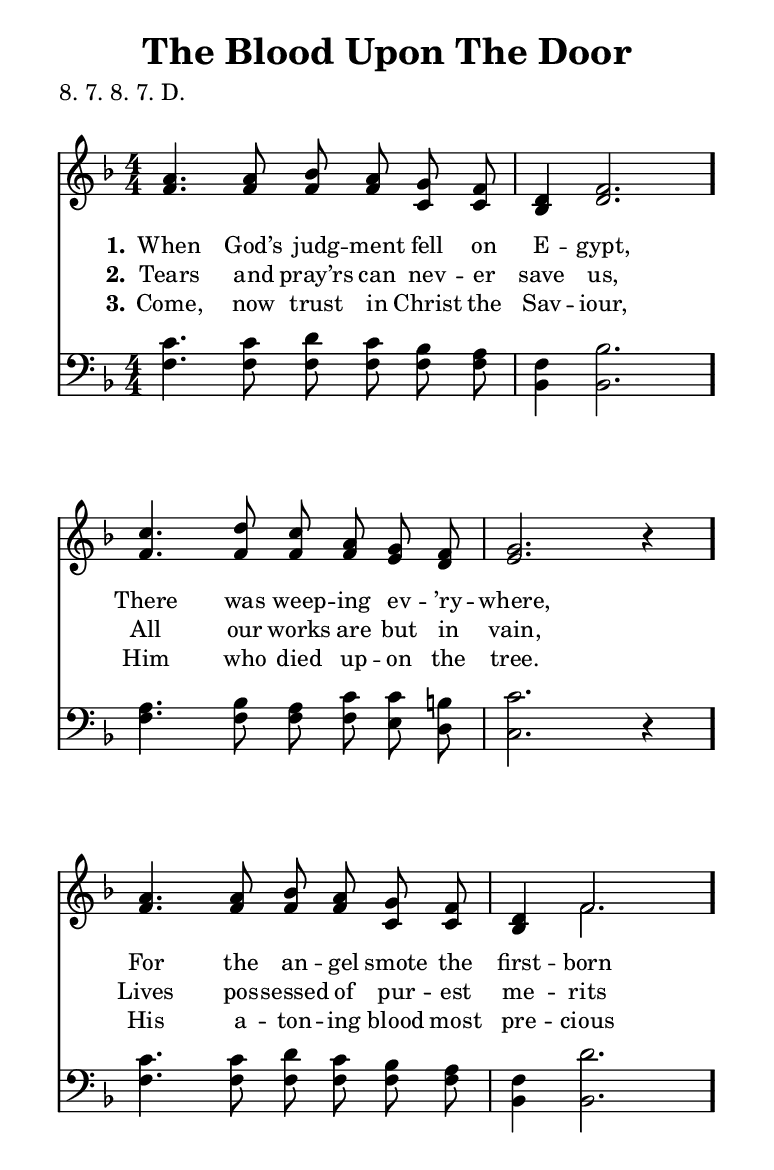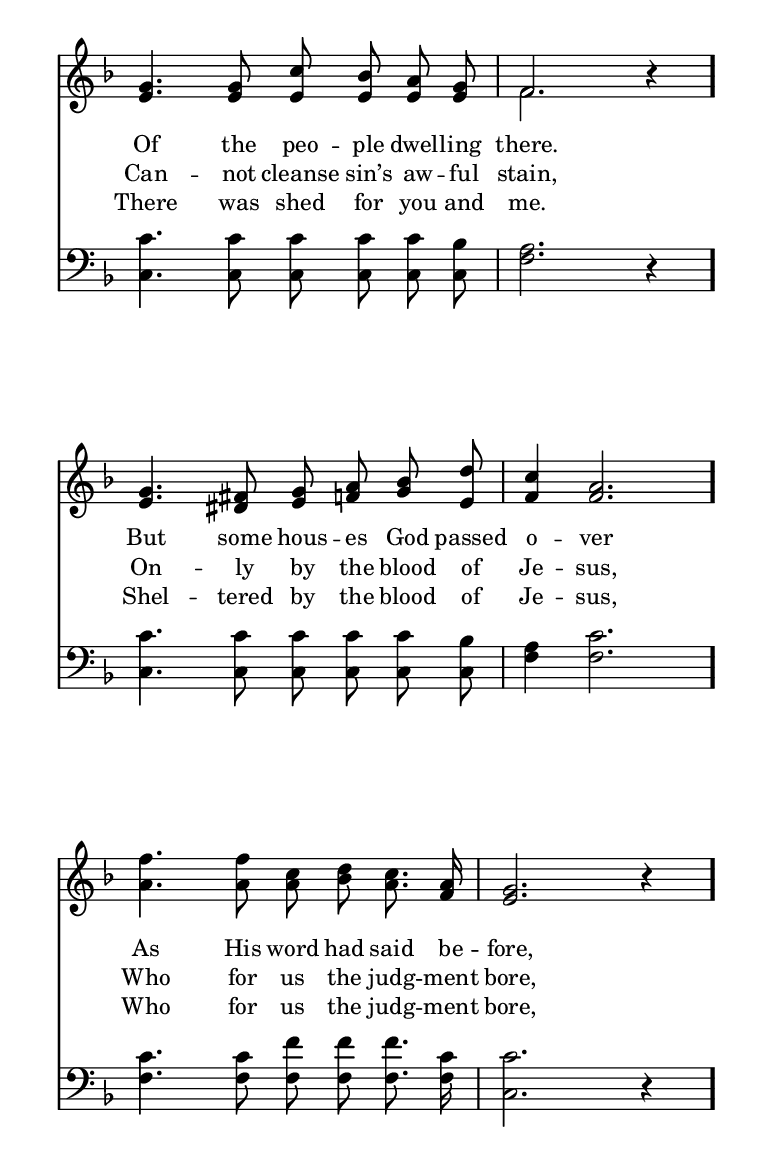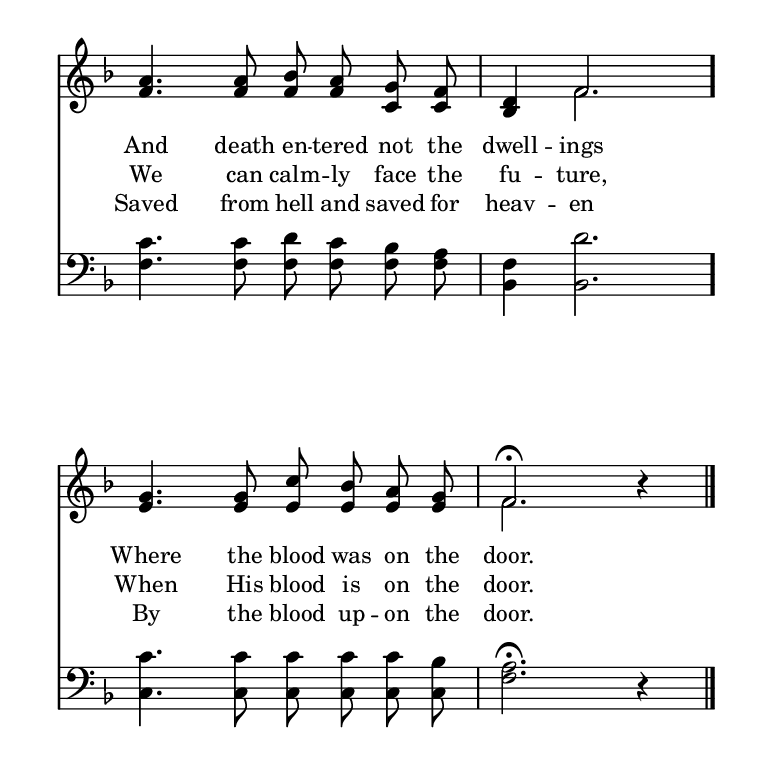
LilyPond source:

\include "common/global.ily"
\paper {
  \include "common/paper.ily"
  %ragged-bottom = ##t
  %ragged-last-bottom = ##t
  %systems-per-page = ##f
  %page-count = ##f
}

\header{
  hymnnumber = "119"
  title = "The Blood Upon The Door"
  tunename = "Otter Lake"
  meter = "8. 7. 8. 7. D."
  %poet = ""
  %composer = ""
  %copyright = ""
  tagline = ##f
}

% for fermata in MIDI
ta = { \tempo 4=80 }
tb = { \tempo 4=40 }

patternAA = { c4. c8 c8 c8 c8 c8 | c4 c2. }
patternAB = { c4. c8 c8 c8 c8 c8 | c2. c4 }
patternAC = { c4. c8 c8 c8 c8. c16 | c2. c4 }
patternAD = { c4. c8 c8 c8 c8 c8 | \ta c2. \tb c4 }

global = {
  \include "common/overrides.ily"
  \override Staff.TimeSignature.style = #'numbered
  \time 4/4
  \override Score.MetronomeMark.transparent = ##t % hide all fermata changes too
  \ta
  \key f \major
  \autoBeamOff
}

notesSoprano = {
\global
\relative c'' {

  \changePitch \patternAA { a a bes a g f | d f }
  \changePitch \patternAB { c' d c a g f | g r }
  \changePitch \patternAA { a a bes a g f | d f }
  \changePitch \patternAB { g g c bes a g | f r }

  \changePitch \patternAA { g fis g a bes d | c a }
  \changePitch \patternAC { f' f c d c a | g r }
  \changePitch \patternAA { a a bes a g f | d f }
  \changePitch \patternAD { g g c bes a g | f \fermata r }

  \bar "|."

}
}

notesAlto = {
\global
\relative e' {

  \changePitch \patternAA { f f f f c c | bes d }
  \changePitch \patternAB { f f f f e d | e r }
  \changePitch \patternAA { f f f f c c | bes f' }
  \changePitch \patternAB { e e e e e e | f r }

  \changePitch \patternAA { e dis e f g e | f f }
  \changePitch \patternAC { a a a bes a f | e r }
  \changePitch \patternAA { f f f f c c | bes f' }
  \changePitch \patternAD { e e e e e e | f r }

}
}

notesTenor = {
\global
\relative a {

  \changePitch \patternAA { c c d c bes a | f bes }
  \changePitch \patternAB { a bes a c c b! | c r }
  \changePitch \patternAA { c c d c bes a | f d' }
  \changePitch \patternAB { c c c c c bes | a r }

  \changePitch \patternAA { c c c c c bes | a c }
  \changePitch \patternAC { c c f f f c | c r }
  \changePitch \patternAA { c c d c bes a | f d' }
  \changePitch \patternAD { c c c c c bes | a r }

}
}

notesBass = {
\global
\relative f {

  \changePitch \patternAA { f f f f f f | bes, bes }
  \changePitch \patternAB { f' f f f e d | c r }
  \changePitch \patternAA { f f f f f f | bes, bes }
  \changePitch \patternAB { c c c c c c | f r }

  \changePitch \patternAA { c c c c c c | f f }
  \changePitch \patternAC { f f f f f f | c r }
  \changePitch \patternAA { f f f f f f | bes, bes }
  \changePitch \patternAD { c c c c c c | f \fermata r }

}
}

wordsA = \lyricmode {
\set stanza = "1."

When God’s judg -- ment fell on E -- gypt, \bar "."
There was weep -- ing ev -- ’ry -- where, \bar "."
For the an -- gel smote the first -- born \bar "."
Of the peo -- ple dwell -- ing there. \bar "."
But some hous -- es God passed o -- ver \bar "."
As His word had said be -- fore, \bar "."
And death en -- tered not the dwell -- ings \bar "."
Where the blood was on the door. \bar "."

}

wordsB = \lyricmode {
\set stanza = "2."

Tears and pray’rs can nev -- er save us,
All our works are but in vain,
Lives pos -- sessed of pur -- est me -- rits
Can -- not cleanse sin’s aw -- ful stain,
On -- ly by the blood of Je -- sus,
Who for us the judg -- ment bore,
We can calm -- ly face the fu -- ture,
When His blood is on the door.

}

wordsC = \lyricmode {
\set stanza = "3."

Come, now trust in Christ the Sav -- iour,
Him who died up -- on the tree.
His a -- ton -- ing blood most pre -- cious
There was shed for you and me.
Shel -- tered by the blood of Je -- sus,
Who for us the judg -- ment bore,
Saved from hell and saved for heav -- en
By the blood up -- on the door.

}

\score {
  \context ChoirStaff <<
    \context Staff = upper <<
      \set ChoirStaff.systemStartDelimiter = #'SystemStartBar
      \set ChoirStaff.printPartCombineTexts = ##f
      \partcombine #'(2 . 9) \notesSoprano \notesAlto
      \context NullVoice = sopranos { \voiceOne << \notesSoprano >> }
      \context NullVoice = altos { \voiceTwo << \notesAlto >> }
      \context Lyrics = one   \lyricsto sopranos \wordsA
      \context Lyrics = two   \lyricsto sopranos \wordsB
      \context Lyrics = three \lyricsto sopranos \wordsC
    >>
    \context Staff = men <<
      \clef bass
      \set ChoirStaff.printPartCombineTexts = ##f
      \partcombine #'(2 . 9) \notesTenor \notesBass
      \context NullVoice = tenors { \voiceOne << \notesTenor >> }
      \context NullVoice = basses { \voiceTwo << \notesBass >> }
    >>
  >>
  \layout {
    \include "common/layout.ily"
  }
  \midi{
    \include "common/midi.ily"
  }
}

\version "2.19.49"  % necessary for upgrading to future LilyPond versions.

% vi:set et ts=2 sw=2 ai nocindent syntax=lilypond:
